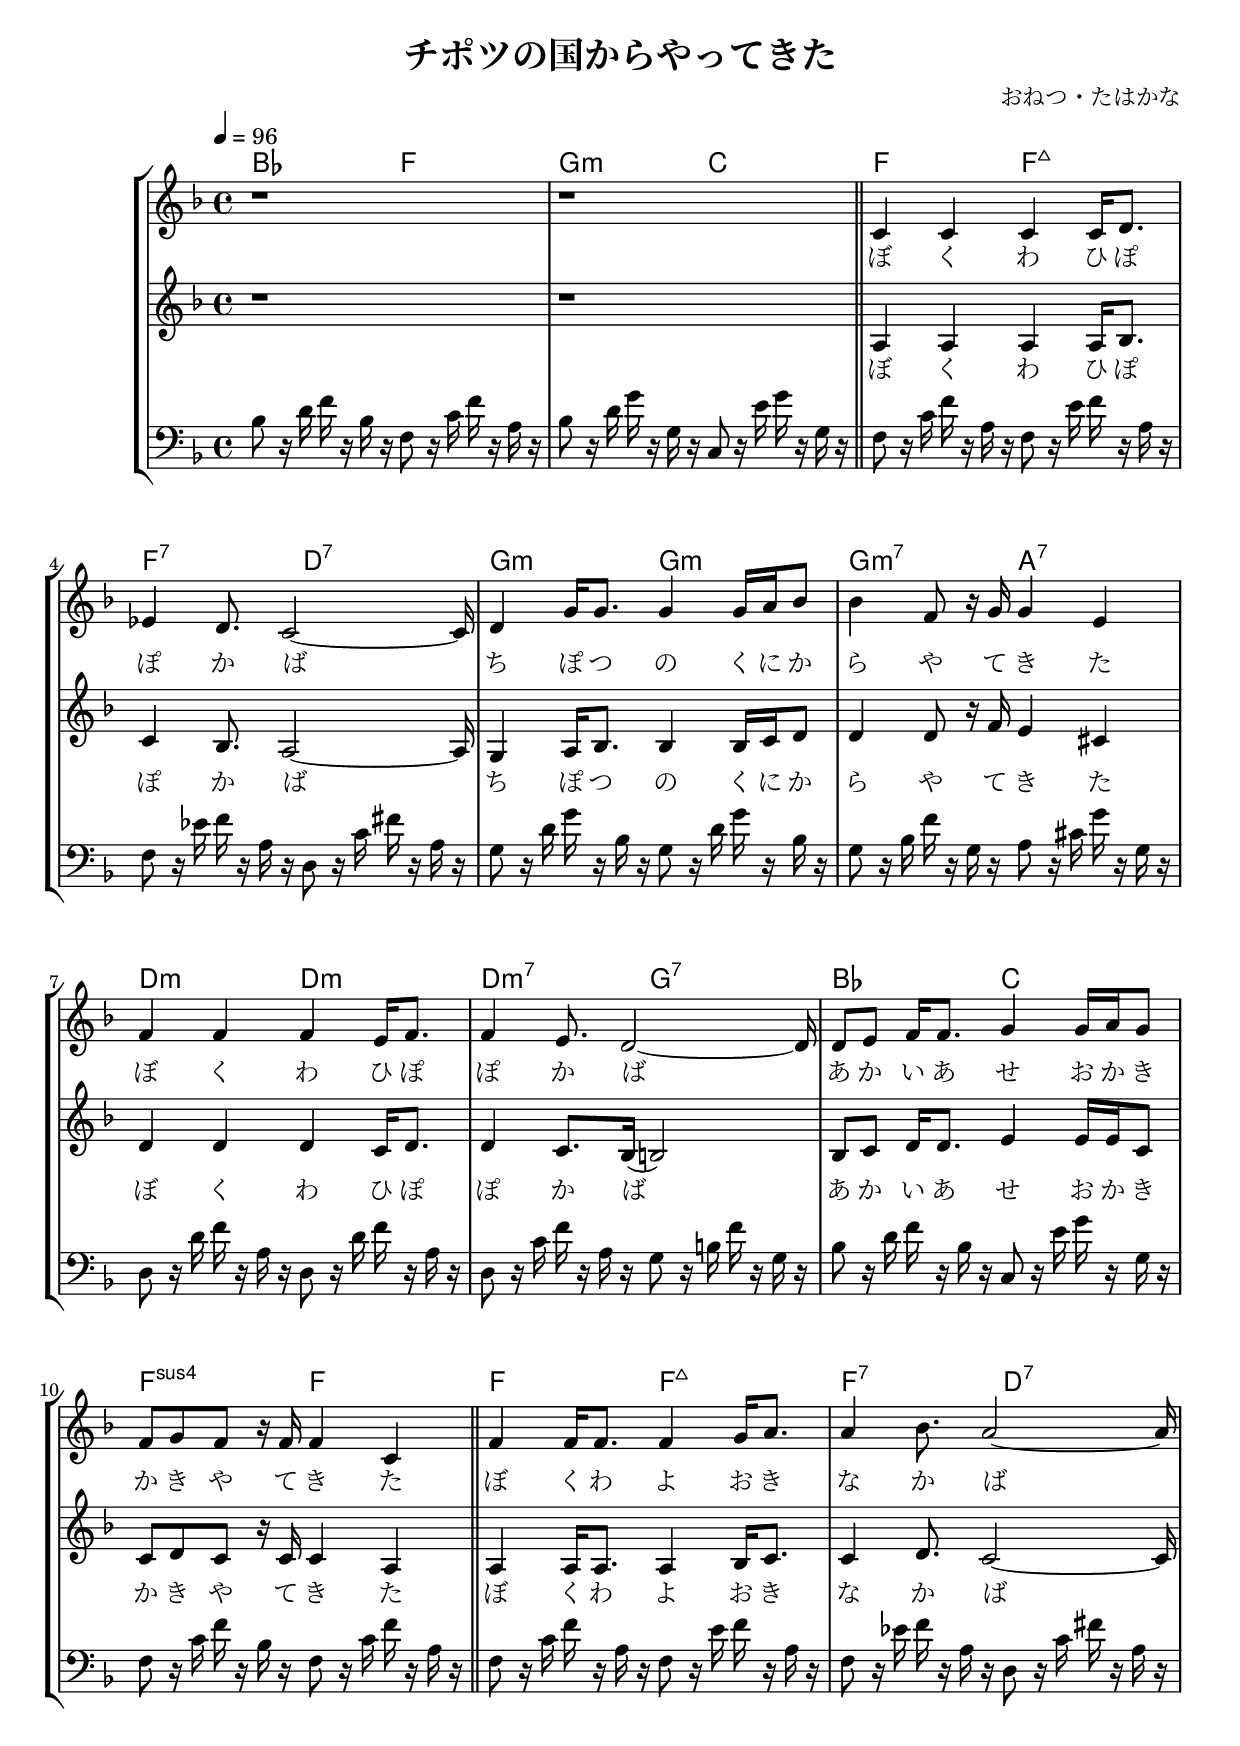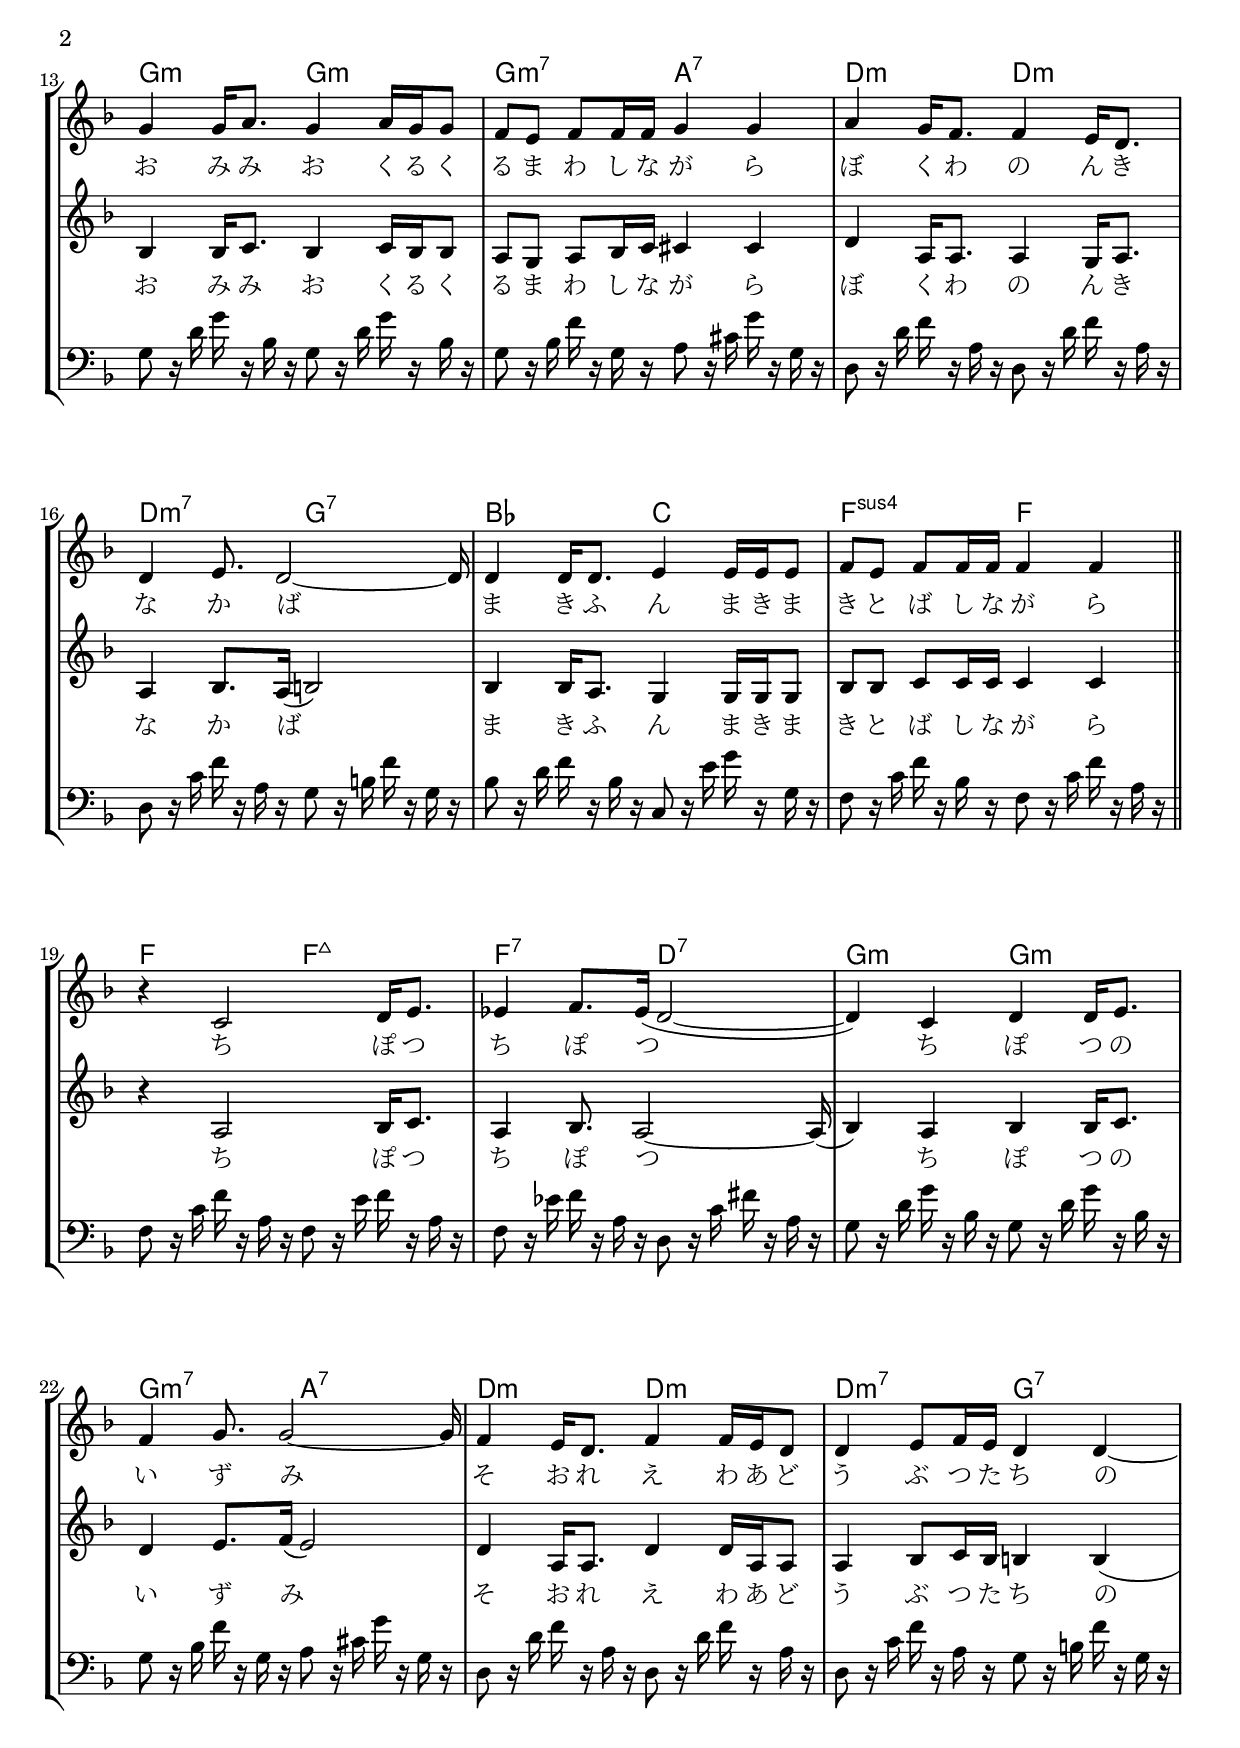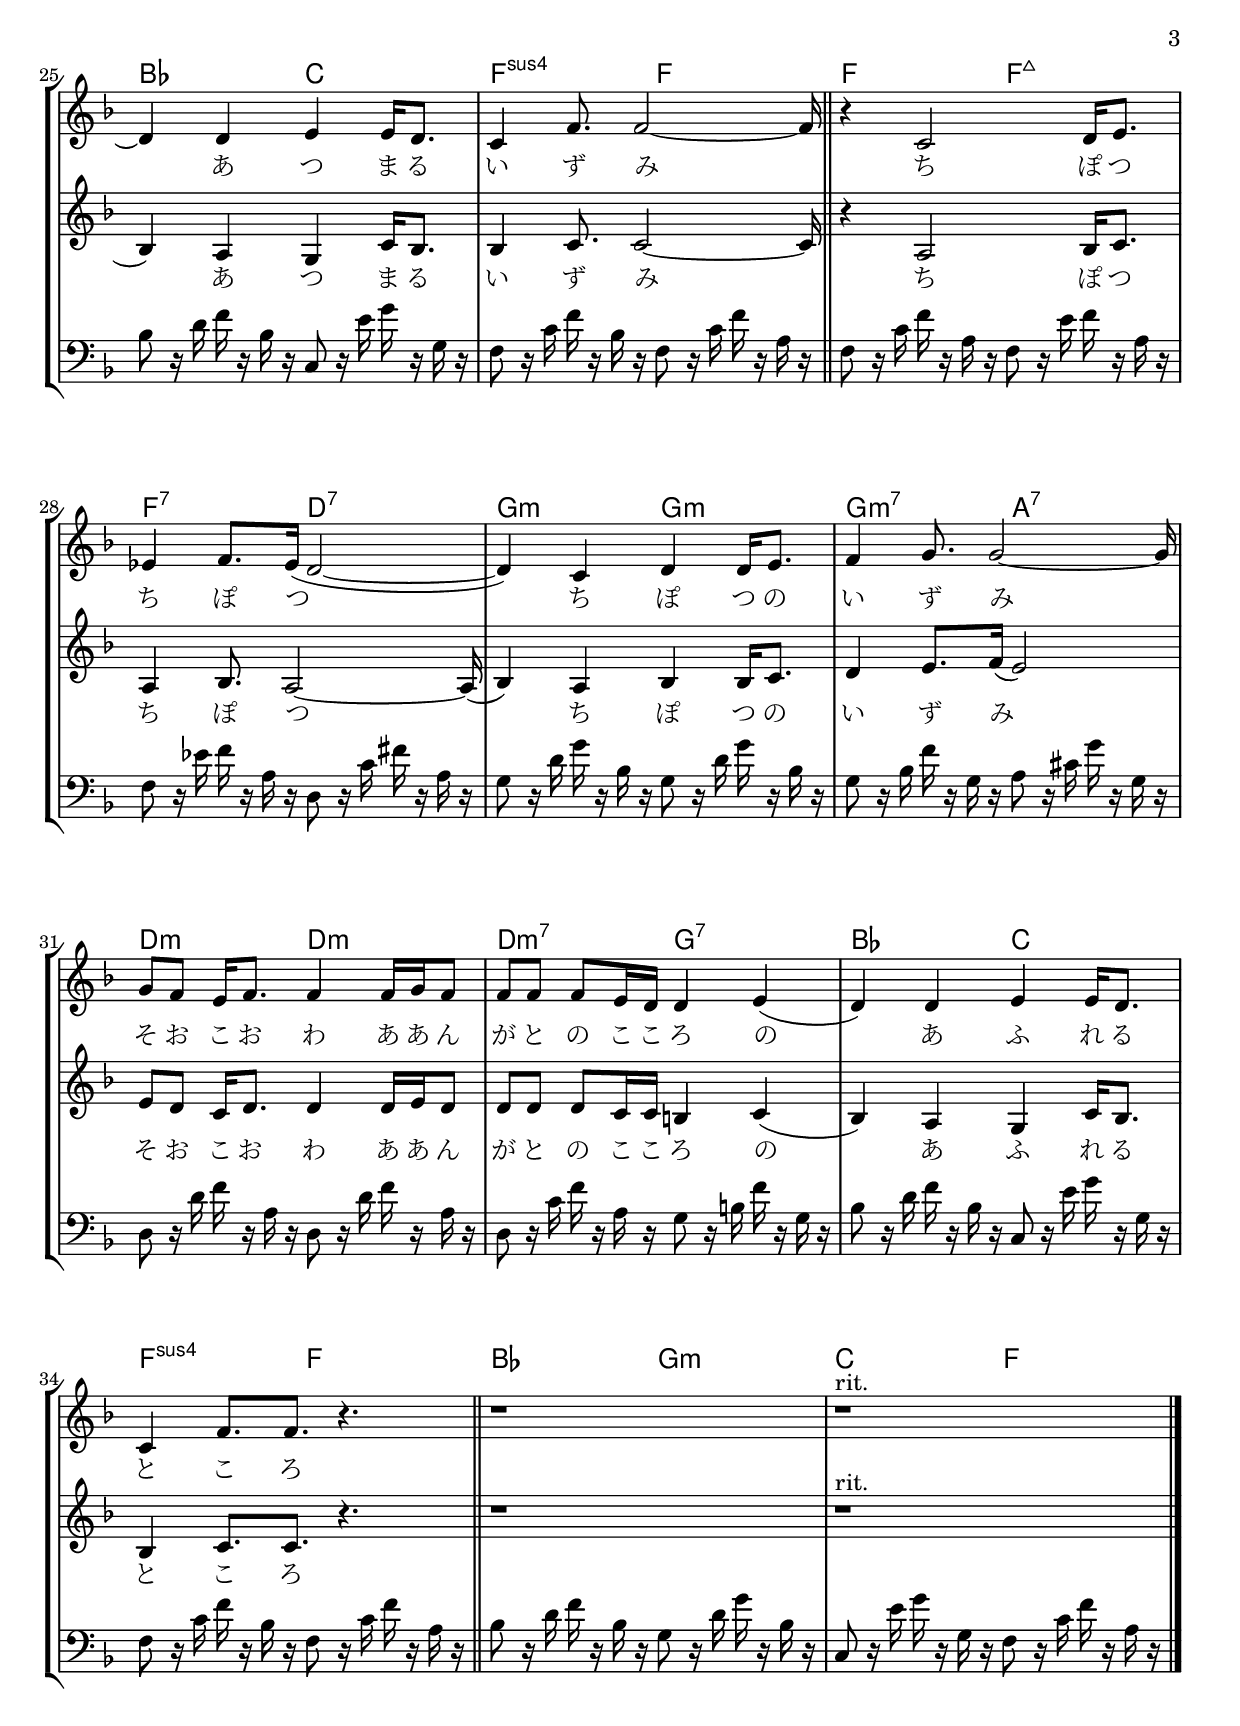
\version "2.12.1"

\header {
	title = \markup {チポツの国からやってきた}
	composer = \markup \center-column {おねつ・たはかな}
}

harmony = \chordmode {
	bes2 f g:m c 

	f f:maj7 f:7 d:7 g:m g:m g:min7 a:7 d:m d:m d:min7 g:7 bes c f:sus4 f 

	f f:maj7 f:7 d:7 g:m g:m g:min7 a:7 d:m d:m d:min7 g:7 bes c f:sus4 f 

	f f:maj7 f:7 d:7 g:m g:m g:min7 a:7 d:m d:m d:min7 g:7 bes c f:sus4 f 

	f f:maj7 f:7 d:7 g:m g:m g:min7 a:7 d:m d:m d:min7 g:7 bes c f:sus4 f 

	bes g:m c f 
}

melody = {
	\key f \major
	\tempo 4 = 96
	r1 | r1   
	\set Staff.midiInstrument = #"fss0.23"
	c'4  c'4  c'4  c'16  d'8. 
	es'4  d'8.  c'2~c'16 
	d'4  g'16  g'8.  g'4  g'16  a'16  bes'8 
	bes'4  f'8  r16  g'16  g'4  e'4 
	f'4  f'4  f'4  e'16  f'8. 
	f'4  e'8.  d'2~d'16 
	d'8  e'8  f'16  f'8.  g'4  g'16  a'16  g'8 
	f'8  g'8  f'8  r16  f'16  f'4  c'4
	\set Staff.midiInstrument = #"fss0.23"
	f'4  f'16  f'8.  f'4  g'16  a'8. 
	a'4  bes'8.  a'2~a'16 
	g'4  g'16  a'8.  g'4  a'16  g'16  g'8 
	f'8  e'8  f'8  f'16  f'16  g'4  g'4 
	a'4  g'16  f'8.  f'4  e'16  d'8. 
	d'4  e'8.  d'2~d'16 
	d'4  d'16  d'8.  e'4  e'16  e'16  e'8 
	f'8  e'8  f'8  f'16  f'16  f'4  f'4
	\set Staff.midiInstrument = #"fss0.23"
	r4 c'2  d'16  e'8. 
	es'4  f'8.  es'16  (d'2~ 
	d'4)  c'4  d'4  d'16  e'8. 
	f'4  g'8.  g'2~g'16 
	f'4  e'16  d'8.  f'4  f'16  e'16  d'8 
	d'4  e'8  f'16  e'16  d'4  d'4~ 
	d'4  d'4  e'4  e'16  d'8. 
	c'4  f'8.  f'2~f'16
	\set Staff.midiInstrument = #"fss0.23"
	r4 c'2  d'16  e'8. 
	es'4  f'8.  es'16  (d'2~ 
	d'4)  c'4  d'4  d'16  e'8. 
	f'4  g'8.  g'2~g'16 
	g'8  f'8  e'16  f'8.  f'4  f'16  g'16  f'8 
	f'8  f'8  f'8  e'16  d'16  d'4  e'4 
	(d'4)  d'4  e'4  e'16  d'8. 
	c'4  f'8.  f'8.  	r4. 	r1 | r1^"rit." \bar "|."
}

words = \lyricmode {
	
	ぼ  く  わ  ひ  ぽ  ぽ  か  ば  ち  ぽ  つ  の  く  に  か  ら  や  て  き  た  ぼ  く  わ  ひ  ぽ  ぽ  か  ば  あ  か  い  あ  せ  お  か  き  か  き  や  て  き  た  
	ぼ  く  わ  よ  お  き  な  か  ば  お  み  み  お  く  る  く  る  ま  わ  し  な  が  ら  ぼ  く  わ  の  ん  き  な  か  ば  ま  き  ふ  ん  ま  き  ま  き  と  ば  し  な  が  ら  
	ち  ぽ  つ  ち  ぽ  つ  ち  ぽ  つ  の  い  ず  み  そ  お  れ  え  わ  あ  ど  う  ぶ  つ  た  ち  の  あ  つ  ま  る  い  ず  み  
	ち  ぽ  つ  ち  ぽ  つ  ち  ぽ  つ  の  い  ず  み  そ  お  こ  お  わ  あ  あ  ん  が  と  の  こ  こ  ろ  の  あ  ふ  れ  る  と  こ  ろ  
	
}

secondmelody = {
	\key f \major
	\tempo 4 = 96
	r1 | r1   
	\set Staff.midiInstrument = #"fss0.23"
	a4  a4  a4  a16  bes8. 
	c'4  bes8.  a2~a16 
	g4  a16  bes8.  bes4  bes16  c'16  d'8 
	d'4  d'8  r16  f'16  e'4  cis'4 
	d'4  d'4  d'4  c'16  d'8. 
	d'4  c'8.  bes16  (b2) 
	bes8  c'8  d'16  d'8.  e'4  e'16  e'16  c'8 
	c'8  d'8  c'8  r16  c'16  c'4  a4
	\set Staff.midiInstrument = #"fss0.23"
	a4  a16  a8.  a4  bes16  c'8. 
	c'4  d'8.  c'2~c'16 
	bes4  bes16  c'8.  bes4  c'16  bes16  bes8 
	a8  g8  a8  bes16  c'16  cis'4  cis'4 
	d'4  a16  a8.  a4  g16  a8. 
	a4  bes8.  a16  (b2) 
	bes4  bes16  a8.  g4  g16  g16  g8 
	bes8  bes8  c'8  c'16  c'16  c'4  c'4
	\set Staff.midiInstrument = #"fss0.23"
	r4 a2  bes16  c'8. 
	a4  bes8.  a2~a16 
	(bes4)  a4  bes4  bes16  c'8. 
	d'4  e'8.  f'16  (e'2) 
	d'4  a16  a8.  d'4  d'16  a16  a8 
	a4  bes8  c'16  bes16  b4  b4 
	(bes4)  a4  g4  c'16  bes8. 
	bes4  c'8.  c'2~c'16
	\set Staff.midiInstrument = #"fss0.23"
	r4 a2  bes16  c'8. 
	a4  bes8.  a2~a16 
	(bes4)  a4  bes4  bes16  c'8. 
	d'4  e'8.  f'16  (e'2) 
	e'8  d'8  c'16  d'8.  d'4  d'16  e'16  d'8 
	d'8  d'8  d'8  c'16  c'16  b4  c'4 
	(bes4)  a4  g4  c'16  bes8. 
	bes4  c'8.  c'8.  	r4. 	r1 | r1^"rit." \bar "|."
}

secondwords = \lyricmode {
	
	ぼ  く  わ  ひ  ぽ  ぽ  か  ば  ち  ぽ  つ  の  く  に  か  ら  や  て  き  た  ぼ  く  わ  ひ  ぽ  ぽ  か  ば  あ  か  い  あ  せ  お  か  き  か  き  や  て  き  た  
	ぼ  く  わ  よ  お  き  な  か  ば  お  み  み  お  く  る  く  る  ま  わ  し  な  が  ら  ぼ  く  わ  の  ん  き  な  か  ば  ま  き  ふ  ん  ま  き  ま  き  と  ば  し  な  が  ら  
	ち  ぽ  つ  ち  ぽ  つ  ち  ぽ  つ  の  い  ず  み  そ  お  れ  え  わ  あ  ど  う  ぶ  つ  た  ち  の  あ  つ  ま  る  い  ず  み  
	ち  ぽ  つ  ち  ぽ  つ  ち  ぽ  つ  の  い  ず  み  そ  お  こ  お  わ  あ  あ  ん  が  と  の  こ  こ  ろ  の  あ  ふ  れ  る  と  こ  ろ  
	
}

tempochange = {
	\tempo 4 = 96
	r1 | r1 \bar "||"
	\tempo 4 = 96
	r1 | r1 | r1 | r1 | r1 | r1 | r1 | r1 \bar "||"
	\tempo 4 = 96
	r1 | r1 | r1 | r1 | r1 | r1 | r1 | r1 \bar "||"
	\tempo 4 = 96
	r1 | r1 | r1 | r1 | r1 | r1 | r1 | r1 \bar "||"
	\tempo 4 = 96
	r1 | r1 | r1 | r1 | r1 | r1 | r1 | r1 \bar "||"
	\tempo 4 = 96
	r1 | \tempo 4 = 72 r2 \tempo 4 = 64 r2 \bar "|."
}

mainacc = {
	\clef bass
	\set Staff.midiInstrument = #"Acoustic Guitar (steel)"
	\key f \major
	\tempo 4 = 96
	bes8r16d'16f'16r16bes16r16
	f8r16c'16f'16r16a16r16
	bes8r16d'16g'16r16g16r16
	c8r16e'16g'16r16g16r16
	\bar "||"

	\set Staff.midiInstrument = #"Acoustic Guitar (steel)"
	f8r16c'16f'16r16a16r16
	f8r16e'16f'16r16a16r16
	f8r16es'16f'16r16a16r16
	d8r16c'16fis'16r16a16r16
	g8r16d'16g'16r16bes16r16
	g8r16d'16g'16r16bes16r16
	g8r16bes16f'16r16g16r16
	a8r16cis'16g'16r16g16r16
	d8r16d'16f'16r16a16r16
	d8r16d'16f'16r16a16r16
	d8r16c'16f'16r16a16r16
	g8r16b16f'16r16g16r16
	bes8r16d'16f'16r16bes16r16
	c8r16e'16g'16r16g16r16
	f8r16c'16f'16r16bes16r16
	f8r16c'16f'16r16a16r16
	\bar "||"

	\set Staff.midiInstrument = #"Acoustic Guitar (steel)"
	f8r16c'16f'16r16a16r16
	f8r16e'16f'16r16a16r16
	f8r16es'16f'16r16a16r16
	d8r16c'16fis'16r16a16r16
	g8r16d'16g'16r16bes16r16
	g8r16d'16g'16r16bes16r16
	g8r16bes16f'16r16g16r16
	a8r16cis'16g'16r16g16r16
	d8r16d'16f'16r16a16r16
	d8r16d'16f'16r16a16r16
	d8r16c'16f'16r16a16r16
	g8r16b16f'16r16g16r16
	bes8r16d'16f'16r16bes16r16
	c8r16e'16g'16r16g16r16
	f8r16c'16f'16r16bes16r16
	f8r16c'16f'16r16a16r16
	\bar "||"

	\set Staff.midiInstrument = #"Acoustic Guitar (steel)"
	f8r16c'16f'16r16a16r16
	f8r16e'16f'16r16a16r16
	f8r16es'16f'16r16a16r16
	d8r16c'16fis'16r16a16r16
	g8r16d'16g'16r16bes16r16
	g8r16d'16g'16r16bes16r16
	g8r16bes16f'16r16g16r16
	a8r16cis'16g'16r16g16r16
	d8r16d'16f'16r16a16r16
	d8r16d'16f'16r16a16r16
	d8r16c'16f'16r16a16r16
	g8r16b16f'16r16g16r16
	bes8r16d'16f'16r16bes16r16
	c8r16e'16g'16r16g16r16
	f8r16c'16f'16r16bes16r16
	f8r16c'16f'16r16a16r16
	\bar "||"

	\set Staff.midiInstrument = #"Acoustic Guitar (steel)"
	f8r16c'16f'16r16a16r16
	f8r16e'16f'16r16a16r16
	f8r16es'16f'16r16a16r16
	d8r16c'16fis'16r16a16r16
	g8r16d'16g'16r16bes16r16
	g8r16d'16g'16r16bes16r16
	g8r16bes16f'16r16g16r16
	a8r16cis'16g'16r16g16r16
	d8r16d'16f'16r16a16r16
	d8r16d'16f'16r16a16r16
	d8r16c'16f'16r16a16r16
	g8r16b16f'16r16g16r16
	bes8r16d'16f'16r16bes16r16
	c8r16e'16g'16r16g16r16
	f8r16c'16f'16r16bes16r16
	f8r16c'16f'16r16a16r16
	\bar "||"

	\set Staff.midiInstrument = #"Acoustic Guitar (steel)"
	bes8r16d'16f'16r16bes16r16
	g8r16d'16g'16r16bes16r16
	c8r16e'16g'16r16g16r16
	f8r16c'16f'16r16a16r16
	\bar "|."
}

subacc = {
	\clef bass
	\set Staff.midiInstrument = #"Harmonica"
	\key f \major
	\tempo 4 = 96
	bes8 f' d' bes
	f8 f' c' a
	bes8 g' d' g
	c8 g' e' g
	\bar "||"

	\set Staff.midiInstrument = #"Harmonica"
	f8 f' c' a
	f8 f' e' a
	f8 f' es' a
	d8 fis' c' a
	g8 g' d' bes
	g8 g' d' bes
	g8 f' bes g
	a8 g' cis' g
	d8 f' d' a
	d8 f' d' a
	d8 f' c' a
	g8 f' b g
	bes8 f' d' bes
	c8 g' e' g
	f8 f' c' bes
	f8 f' c' a
	\bar "||"

	\set Staff.midiInstrument = #"Harmonica"
	f8 f' c' a
	f8 f' e' a
	f8 f' es' a
	d8 fis' c' a
	g8 g' d' bes
	g8 g' d' bes
	g8 f' bes g
	a8 g' cis' g
	d8 f' d' a
	d8 f' d' a
	d8 f' c' a
	g8 f' b g
	bes8 f' d' bes
	c8 g' e' g
	f8 f' c' bes
	f8 f' c' a
	\bar "||"

	\set Staff.midiInstrument = #"Harmonica"
	f8 f' c' a
	f8 f' e' a
	f8 f' es' a
	d8 fis' c' a
	g8 g' d' bes
	g8 g' d' bes
	g8 f' bes g
	a8 g' cis' g
	d8 f' d' a
	d8 f' d' a
	d8 f' c' a
	g8 f' b g
	bes8 f' d' bes
	c8 g' e' g
	f8 f' c' bes
	f8 f' c' a
	\bar "||"

	\set Staff.midiInstrument = #"Harmonica"
	f8 f' c' a
	f8 f' e' a
	f8 f' es' a
	d8 fis' c' a
	g8 g' d' bes
	g8 g' d' bes
	g8 f' bes g
	a8 g' cis' g
	d8 f' d' a
	d8 f' d' a
	d8 f' c' a
	g8 f' b g
	bes8 f' d' bes
	c8 g' e' g
	f8 f' c' bes
	f8 f' c' a
	\bar "||"

	\set Staff.midiInstrument = #"Harmonica"
	bes8 f' d' bes
	g8 g' d' bes
	c8 g' e' g
	<f a c' f'>2
	\bar "|."
}

percA = {
	\drummode {
	r2 r8 hho4.  |r2 r8 hho4.  \bar "||"
	r2 r8 hho4.  |r2 r8 hho4.  |r2 r8 hho4.  |r2 r8 hho4.  |r2 r8 hho4.  |r2 r8 hho4.  |r2 r8 hho4.  |r2 r8 hho4.  \bar "||"
	r2 r8 hho4.  |r2 r8 hho4.  |r2 r8 hho4.  |r2 r8 hho4.  |r2 r8 hho4.  |r2 r8 hho4.  |r2 r8 hho4.  |r2 r8 hho4.  \bar "||"
	r2 r8 hho4.  |r2 r8 hho4.  |r2 r8 hho4.  |r2 r8 hho4.  |r2 r8 hho4.  |r2 r8 hho4.  |r2 r8 hho4.  |r2 r8 hho4.  \bar "||"
	r2 r8 hho4.  |r2 r8 hho4.  |r2 r8 hho4.  |r2 r8 hho4.  |r2 r8 hho4.  |r2 r8 hho4.  |r2 r8 hho4.  |r2 r8 hho4.  \bar "||"
	r2 r8 hho4.  |r2 r8 hho4.  \bar "|."
	}
}

percB = {
	\drummode {
	r8 hh8 hh8 hh8 hh4. hh8  |r16 hh4 hh4 hh4 r16 hh8  \bar "||"
	r8 hh8 hh8 hh8 hh4. hh8  |hh8 hh8 hh8 hh8 hh4 hh8 hh8  |hh8 hh8 hh8 hh8 hh4. hh8  |hh8 hh8 hh8 hh8 hh4 hh8 hh8  |r8 hh8 hh8 hh8 hh4. hh8  |hh8 hh8 hh8 hh8 hh4 hh8 hh8  |hh8 hh8 hh8 hh8 hh4. hh8  |r16 hh4 hh4 hh4 r16 hh8  \bar "||"
	r8 hh8 hh8 hh8 hh4. hh8  |hh8 hh8 hh8 hh8 hh4 hh8 hh8  |hh8 hh8 hh8 hh8 hh4. hh8  |hh8 hh8 hh8 hh8 hh4 hh8 hh8  |r8 hh8 hh8 hh8 hh4. hh8  |hh8 hh8 hh8 hh8 hh4 hh8 hh8  |hh8 hh8 hh8 hh8 hh4. hh8  |r16 hh4 hh4 hh4 r16 hh8  \bar "||"
	r8 hh8 hh8 hh8 hh4. hh8  |hh8 hh8 hh8 hh8 hh4 hh8 hh8  |hh8 hh8 hh8 hh8 hh4. hh8  |hh8 hh8 hh8 hh8 hh4 hh8 hh8  |r8 hh8 hh8 hh8 hh4. hh8  |hh8 hh8 hh8 hh8 hh4 hh8 hh8  |hh8 hh8 hh8 hh8 hh4. hh8  |r16 hh4 hh4 hh4 r16 hh8  \bar "||"
	r8 hh8 hh8 hh8 hh4. hh8  |hh8 hh8 hh8 hh8 hh4 hh8 hh8  |hh8 hh8 hh8 hh8 hh4. hh8  |hh8 hh8 hh8 hh8 hh4 hh8 hh8  |r8 hh8 hh8 hh8 hh4. hh8  |hh8 hh8 hh8 hh8 hh4 hh8 hh8  |hh8 hh8 hh8 hh8 hh4. hh8  |r16 hh4 hh4 hh4 r16 hh8  \bar "||"
	r8 hh8 hh8 hh8 hh4. hh8  |r16 hh4 hh4 hh4 r16 hh8  \bar "|."
	}
}

percC = {
	\drummode {
	r16 hhp4 hhp8 hhp8 hhp4. hhp16  |r8 hhp8 hhp8 hhp8 hhp4 r16 hhp8.  \bar "||"
	r16 hhp4 hhp8 hhp8 hhp4. hhp16  |r16 hhp4 hhp8 hhp8 hhp4 hhp8.  |r16 hhp4 hhp8 hhp8 hhp4 hhp8 hhp16  |r16 hhp4 hhp8 hhp8 hhp4 hhp8.  |r16 hhp4 hhp8 hhp8 hhp4. hhp16  |r16 hhp4 hhp8 hhp8 hhp4 hhp8.  |r16 hhp4 hhp8 hhp8 hhp4 hhp8 hhp16  |r8 hhp8 hhp8 hhp8 hhp4 r16 hhp8.  \bar "||"
	r16 hhp4 hhp8 hhp8 hhp4. hhp16  |r16 hhp4 hhp8 hhp8 hhp4 hhp8.  |r16 hhp4 hhp8 hhp8 hhp4 hhp8 hhp16  |r16 hhp4 hhp8 hhp8 hhp4 hhp8.  |r16 hhp4 hhp8 hhp8 hhp4. hhp16  |r16 hhp4 hhp8 hhp8 hhp4 hhp8.  |r16 hhp4 hhp8 hhp8 hhp4 hhp8 hhp16  |r8 hhp8 hhp8 hhp8 hhp4 r16 hhp8.  \bar "||"
	r16 hhp4 hhp8 hhp8 hhp4. hhp16  |r16 hhp4 hhp8 hhp8 hhp4 hhp8.  |r16 hhp4 hhp8 hhp8 hhp4 hhp8 hhp16  |r16 hhp4 hhp8 hhp8 hhp4 hhp8.  |r16 hhp4 hhp8 hhp8 hhp4. hhp16  |r16 hhp4 hhp8 hhp8 hhp4 hhp8.  |r16 hhp4 hhp8 hhp8 hhp4 hhp8 hhp16  |r8 hhp8 hhp8 hhp8 hhp4 r16 hhp8.  \bar "||"
	r16 hhp4 hhp8 hhp8 hhp4. hhp16  |r16 hhp4 hhp8 hhp8 hhp4 hhp8.  |r16 hhp4 hhp8 hhp8 hhp4 hhp8 hhp16  |r16 hhp4 hhp8 hhp8 hhp4 hhp8.  |r16 hhp4 hhp8 hhp8 hhp4. hhp16  |r16 hhp4 hhp8 hhp8 hhp4 hhp8.  |r16 hhp4 hhp8 hhp8 hhp4 hhp8 hhp16  |r8 hhp8 hhp8 hhp8 hhp4 r16 hhp8.  \bar "||"
	r16 hhp4 hhp8 hhp8 hhp4. hhp16  |r8 hhp8 hhp8 hhp8 hhp4 r16 hhp8.  \bar "|."
	}
}

percD = {
	\drummode {
	r8. sn2 r16 sn4  |r8. sn2 r16 sn4  \bar "||"
	r8. sn2 r16 sn4  |r8. sn2 r16 sn8. sn16  |r8. sn2 r16 sn4  |r8. sn2 r16 sn8. sn16  |r8. sn2 r16 sn4  |r8. sn2 r16 sn8. sn16  |r8. sn2 r16 sn4  |r8. sn2 r16 sn4  \bar "||"
	r8. sn2 r16 sn4  |r8. sn2 r16 sn8. sn16  |r8. sn2 r16 sn4  |r8. sn2 r16 sn8. sn16  |r8. sn2 r16 sn4  |r8. sn2 r16 sn8. sn16  |r8. sn2 r16 sn4  |r8. sn2 r16 sn4  \bar "||"
	r8. sn2 r16 sn4  |r8. sn2 r16 sn8. sn16  |r8. sn2 r16 sn4  |r8. sn2 r16 sn8. sn16  |r8. sn2 r16 sn4  |r8. sn2 r16 sn8. sn16  |r8. sn2 r16 sn4  |r8. sn2 r16 sn4  \bar "||"
	r8. sn2 r16 sn4  |r8. sn2 r16 sn8. sn16  |r8. sn2 r16 sn4  |r8. sn2 r16 sn8. sn16  |r8. sn2 r16 sn4  |r8. sn2 r16 sn8. sn16  |r8. sn2 r16 sn4  |r8. sn2 r16 sn4  \bar "||"
	r8. sn2 r16 sn4  |r8. sn2 r16 sn4  \bar "|."
	}
}

percE = {
	\drummode {
	bd4. bd8 bd2  |bd4. bd8 bd4 bd4  \bar "||"
	bd4. bd8 bd2  |bd4. bd8 bd4. bd8  |bd4. bd8 bd2  |bd4. bd8 bd4. bd8  |bd4. bd8 bd2  |bd4. bd8 bd4. bd8  |bd4. bd8 bd2  |bd4. bd8 bd4 bd4  \bar "||"
	bd4. bd8 bd2  |bd4. bd8 bd4. bd8  |bd4. bd8 bd2  |bd4. bd8 bd4. bd8  |bd4. bd8 bd2  |bd4. bd8 bd4. bd8  |bd4. bd8 bd2  |bd4. bd8 bd4 bd4  \bar "||"
	bd4. bd8 bd2  |bd4. bd8 bd4. bd8  |bd4. bd8 bd2  |bd4. bd8 bd4. bd8  |bd4. bd8 bd2  |bd4. bd8 bd4. bd8  |bd4. bd8 bd2  |bd4. bd8 bd4 bd4  \bar "||"
	bd4. bd8 bd2  |bd4. bd8 bd4. bd8  |bd4. bd8 bd2  |bd4. bd8 bd4. bd8  |bd4. bd8 bd2  |bd4. bd8 bd4. bd8  |bd4. bd8 bd2  |bd4. bd8 bd4 bd4  \bar "||"
	bd4. bd8 bd2  |bd4. bd8 bd4 bd4  \bar "|."
	}
}

percF = {
	\drummode {
	cymc1  |cymc1  \bar "||"
	cymc1  |r1 |r1 |r1 |cymc1  |r1 |r1 |cymc1  \bar "||"
	cymc1  |r1 |r1 |r1 |cymc1  |r1 |r1 |cymc1  \bar "||"
	cymc1  |r1 |r1 |r1 |cymc1  |r1 |r1 |cymc1  \bar "||"
	cymc1  |r1 |r1 |r1 |cymc1  |r1 |r1 |cymc1  \bar "||"
	cymc1  |cymc1  \bar "|."
	}
}

percG = {
	\drummode {
	r1 |r4. r16 tommh2 r16  \bar "||"
	r1 |r1 |r1 |r1 |r1 |r1 |r1 |r4. r16 tommh2 r16  \bar "||"
	r1 |r1 |r1 |r1 |r1 |r1 |r1 |r4. r16 tommh2 r16  \bar "||"
	r1 |r1 |r1 |r1 |r1 |r1 |r1 |r4. r16 tommh2 r16  \bar "||"
	r1 |r1 |r1 |r1 |r1 |r1 |r1 |r4. r16 tommh2 r16  \bar "||"
	r1 |r4. r16 tommh2 r16  \bar "|."
	}
}

percH = {
	\drummode {
	r1 |r2. r8 toml8  \bar "||"
	r1 |r1 |r1 |r1 |r1 |r1 |r1 |r2. r8 toml8  \bar "||"
	r1 |r1 |r1 |r1 |r1 |r1 |r1 |r2. r8 toml8  \bar "||"
	r1 |r1 |r1 |r1 |r1 |r1 |r1 |r2. r8 toml8  \bar "||"
	r1 |r1 |r1 |r1 |r1 |r1 |r1 |r2. r8 toml8  \bar "||"
	r1 |r2. r8 toml8  \bar "|."
	}
}

\score {
	<<
		\new StaffGroup <<
			\new ChordNames {\harmony}
			\new Voice = "melody" {\melody}
			\new Lyrics \lyricsto "melody" \words
			\new Voice = "secondmelody" {\secondmelody}
			\new Lyrics \lyricsto "secondmelody" \secondwords
			\new Staff = "mainacc" {\mainacc}
		>>
	>>
	\layout { }
}
